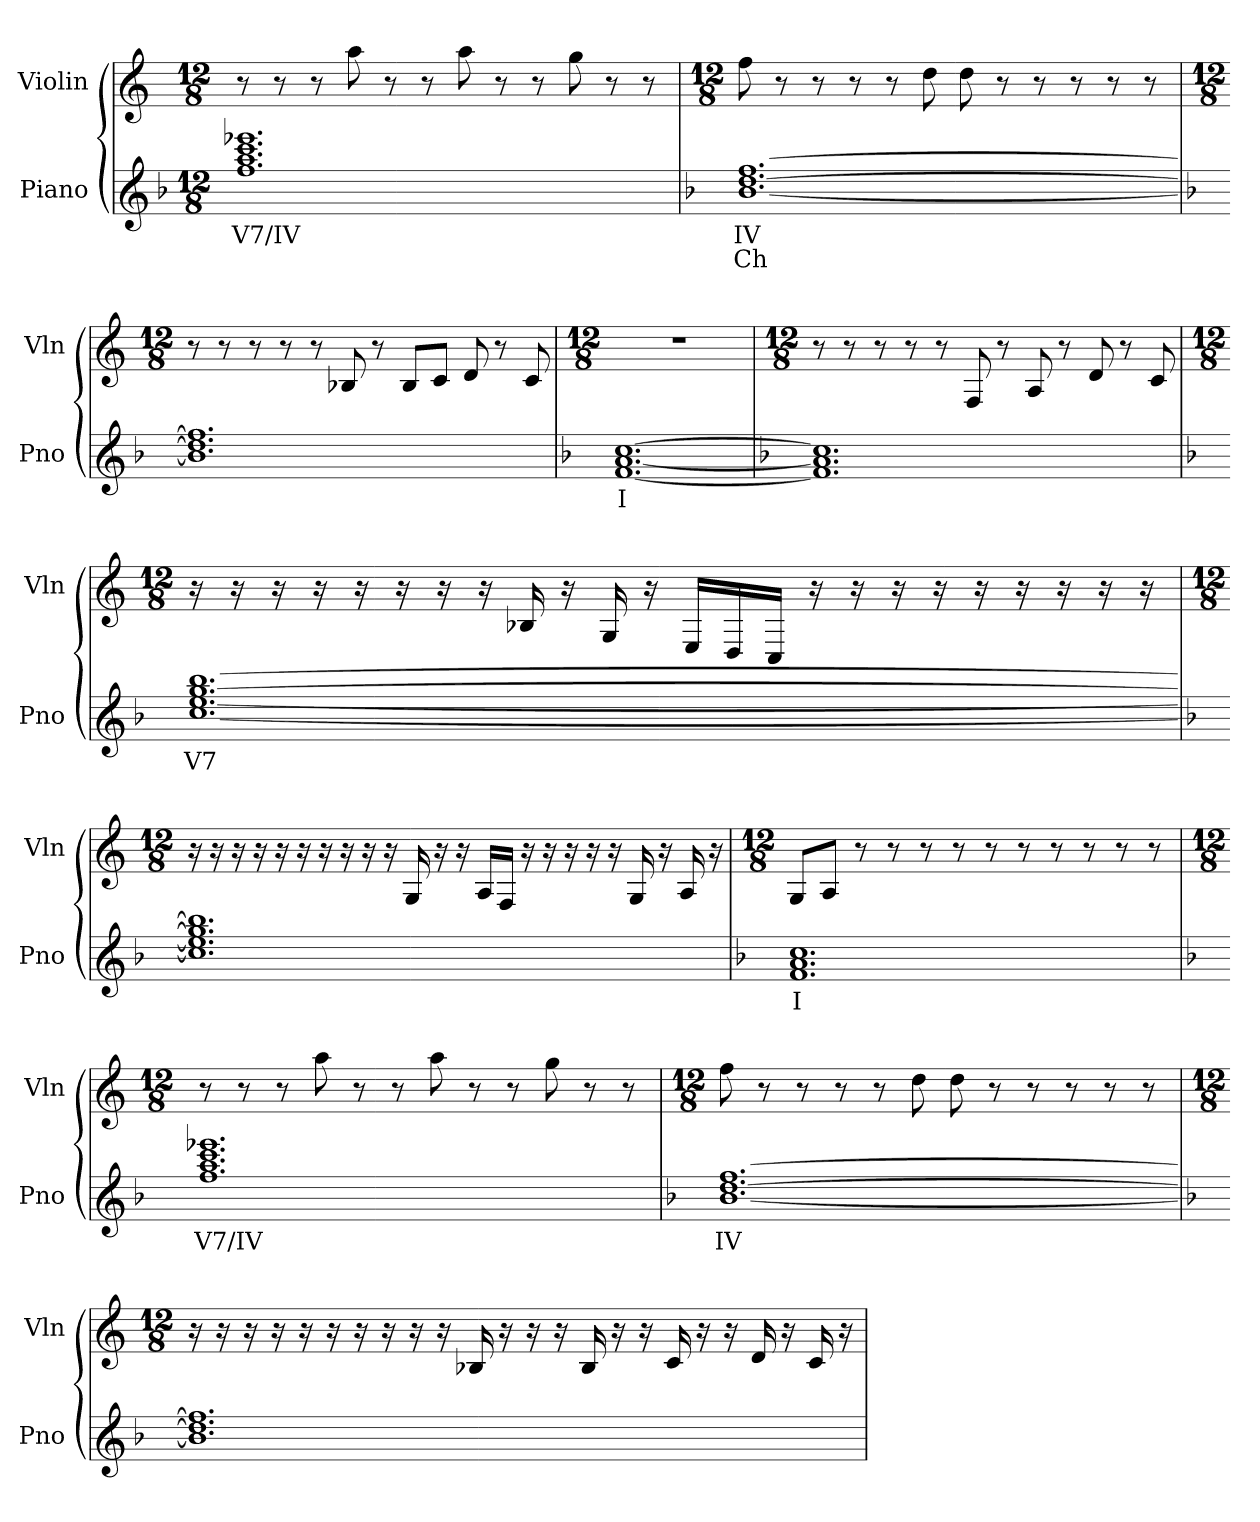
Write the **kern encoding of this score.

**kern	**text	**text	**kern
*part2	*part2	*part2	*part1
*staff2	*staff2	*staff2	*staff1
*I"Piano	*	*	*I"Violin
*I'Pno	*	*	*I'Vln
*k[b-]	*	*	*
*F:	*	*	*
*M12/8	*	*	*M12/8
=	=	=	=
1.ff 1.aa 1.ccc 1.eee-X	V7/IV	.	8r
.	.	.	8r
.	.	.	8r
.	.	.	8aa
.	.	.	8r
.	.	.	8r
.	.	.	8aa
.	.	.	8r
.	.	.	8r
.	.	.	8gg
.	.	.	8r
.	.	.	8r
=	=	=	=
*k[b-]	*	*	*
*F:	*	*	*
*	*	*	*M12/8
[1.b- [1.dd [1.ff	IV	Ch	8ff
.	.	.	8r
.	.	.	8r
.	.	.	8r
.	.	.	8r
.	.	.	8dd
.	.	.	8dd
.	.	.	8r
.	.	.	8r
.	.	.	8r
.	.	.	8r
.	.	.	8r
=	=	=	=
*k[b-]	*	*	*
*F:	*	*	*
*	*	*	*M12/8
1.b-] 1.dd] 1.ff]	.	.	8r
.	.	.	8r
.	.	.	8r
.	.	.	8r
.	.	.	8r
.	.	.	8B-X
.	.	.	8r
.	.	.	8B-L
.	.	.	8cJ
.	.	.	8d
.	.	.	8r
.	.	.	8c
=	=	=	=
*k[b-]	*	*	*
*F:	*	*	*
*	*	*	*M12/8
[1.f [1.a [1.cc	I	.	1.r
=	=	=	=
*k[b-]	*	*	*
*F:	*	*	*
*	*	*	*M12/8
1.f] 1.a] 1.cc]	.	.	8r
.	.	.	8r
.	.	.	8r
.	.	.	8r
.	.	.	8r
.	.	.	8F
.	.	.	8r
.	.	.	8A
.	.	.	8r
.	.	.	8d
.	.	.	8r
.	.	.	8c
=	=	=	=
*k[b-]	*	*	*
*F:	*	*	*
*	*	*	*M12/8
[1.cc [1.ee [1.gg [1.bb-	V7	.	16r
.	.	.	16r
.	.	.	16r
.	.	.	16r
.	.	.	16r
.	.	.	16r
.	.	.	16r
.	.	.	16r
.	.	.	16B-X
.	.	.	16r
.	.	.	16G
.	.	.	16r
.	.	.	16ELL
.	.	.	16D
.	.	.	16CJJ
.	.	.	16r
.	.	.	16r
.	.	.	16r
.	.	.	16r
.	.	.	16r
.	.	.	16r
.	.	.	16r
.	.	.	16r
.	.	.	16r
=	=	=	=
*k[b-]	*	*	*
*F:	*	*	*
*	*	*	*M12/8
1.cc] 1.ee] 1.gg] 1.bb-]	.	.	16r
.	.	.	16r
.	.	.	16r
.	.	.	16r
.	.	.	16r
.	.	.	16r
.	.	.	16r
.	.	.	16r
.	.	.	16r
.	.	.	16r
.	.	.	16G
.	.	.	16r
.	.	.	16r
.	.	.	16ALL
.	.	.	16FJJ
.	.	.	16r
.	.	.	16r
.	.	.	16r
.	.	.	16r
.	.	.	16r
.	.	.	16G
.	.	.	16r
.	.	.	16A
.	.	.	16r
=	=	=	=
*k[b-]	*	*	*
*F:	*	*	*
*	*	*	*M12/8
1.f 1.a 1.cc	I	.	8GL
.	.	.	8AJ
.	.	.	8r
.	.	.	8r
.	.	.	8r
.	.	.	8r
.	.	.	8r
.	.	.	8r
.	.	.	8r
.	.	.	8r
.	.	.	8r
.	.	.	8r
=	=	=	=
*k[b-]	*	*	*
*F:	*	*	*
*	*	*	*M12/8
1.ff 1.aa 1.ccc 1.eee-X	V7/IV	.	8r
.	.	.	8r
.	.	.	8r
.	.	.	8aa
.	.	.	8r
.	.	.	8r
.	.	.	8aa
.	.	.	8r
.	.	.	8r
.	.	.	8gg
.	.	.	8r
.	.	.	8r
=	=	=	=
*k[b-]	*	*	*
*F:	*	*	*
*	*	*	*M12/8
[1.b- [1.dd [1.ff	IV	.	8ff
.	.	.	8r
.	.	.	8r
.	.	.	8r
.	.	.	8r
.	.	.	8dd
.	.	.	8dd
.	.	.	8r
.	.	.	8r
.	.	.	8r
.	.	.	8r
.	.	.	8r
=	=	=	=
*k[b-]	*	*	*
*F:	*	*	*
*	*	*	*M12/8
1.b-] 1.dd] 1.ff]	.	.	16r
.	.	.	16r
.	.	.	16r
.	.	.	16r
.	.	.	16r
.	.	.	16r
.	.	.	16r
.	.	.	16r
.	.	.	16r
.	.	.	16r
.	.	.	16B-X
.	.	.	16r
.	.	.	16r
.	.	.	16r
.	.	.	16B-
.	.	.	16r
.	.	.	16r
.	.	.	16c
.	.	.	16r
.	.	.	16r
.	.	.	16d
.	.	.	16r
.	.	.	16c
.	.	.	16r
=	=	=	=
*-	*-	*-	*-
